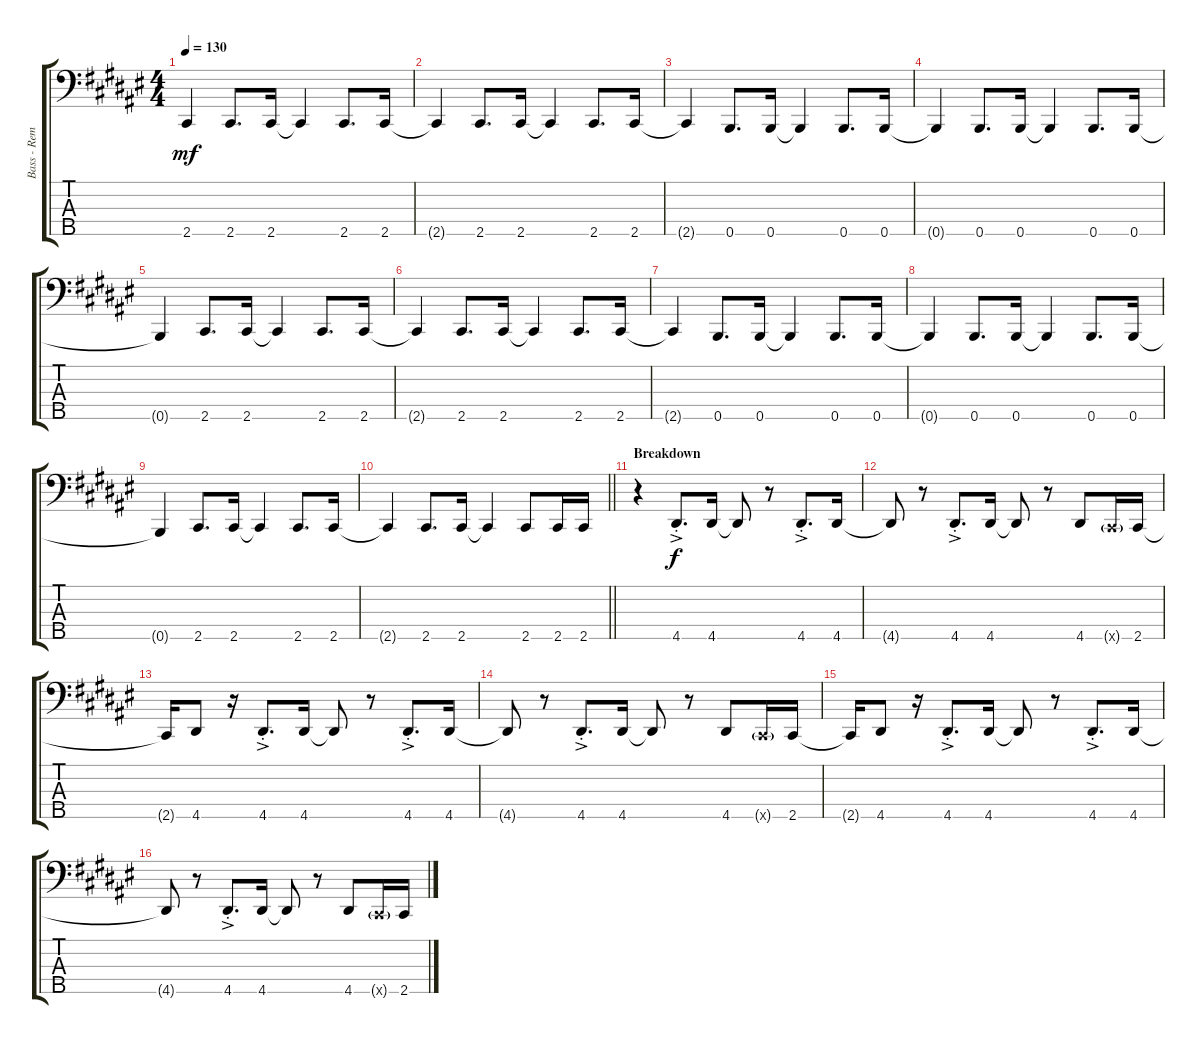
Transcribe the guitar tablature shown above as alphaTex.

\track ("Bass - Remko Tielemans" "Bass - Rem") {instrument electricbasspick}
\staff {score tabs}
\tuning (G2 D2 A1 E1 B0) {hide}
\ts (4 4)
\tempo 130
\clef f4
\ks d#minor
2.5{t}.4{dy mf} 2.5.8{d} 2.5.16 2.5{t}.4 2.5.8{d} 2.5.16 |
2.5{t}.4 2.5.8{d} 2.5.16 2.5{t}.4 2.5.8{d} 2.5.16 |
2.5{t}.4 0.5.8{d} 0.5.16 0.5{t}.4 0.5.8{d} 0.5.16 |
0.5{t}.4 0.5.8{d} 0.5.16 0.5{t}.4 0.5.8{d} 0.5.16 |
0.5{t}.4 2.5.8{d} 2.5.16 2.5{t}.4 2.5.8{d} 2.5.16 |
2.5{t}.4 2.5.8{d} 2.5.16 2.5{t}.4 2.5.8{d} 2.5.16 |
2.5{t}.4 0.5.8{d} 0.5.16 0.5{t}.4 0.5.8{d} 0.5.16 |
0.5{t}.4 0.5.8{d} 0.5.16 0.5{t}.4 0.5.8{d} 0.5.16 |
0.5{t}.4 2.5.8{d} 2.5.16 2.5{t}.4 2.5.8{d} 2.5.16 |
\barLineRight lightlight
2.5{t}.4 2.5.8{d} 2.5.16 2.5{t}.4 2.5.8 2.5.16 2.5.16 |
\section ("" "Breakdown")
r.4 4.5{ac st}.8{d dy f} 4.5.16 4.5{t}.8 r.8 4.5{ac st}.8{d} 4.5.16 |
4.5{t}.8 r.8 4.5{ac st}.8{d} 4.5.16 4.5{t}.8 r.8 4.5.8 2.5{g x}.16 2.5.16 |
2.5{t}.16 4.5.8 r.16 4.5{ac st}.8{d} 4.5.16 4.5{t}.8 r.8 4.5{ac st}.8{d} 4.5.16 |
4.5{t}.8 r.8 4.5{ac st}.8{d} 4.5.16 4.5{t}.8 r.8 4.5.8 2.5{g x}.16 2.5.16 |
2.5{t}.16 4.5.8 r.16 4.5{ac st}.8{d} 4.5.16 4.5{t}.8 r.8 4.5{ac st}.8{d} 4.5.16 |
4.5{t}.8 r.8 4.5{ac st}.8{d} 4.5.16 4.5{t}.8 r.8 4.5.8 2.5{g x}.16 2.5.16
